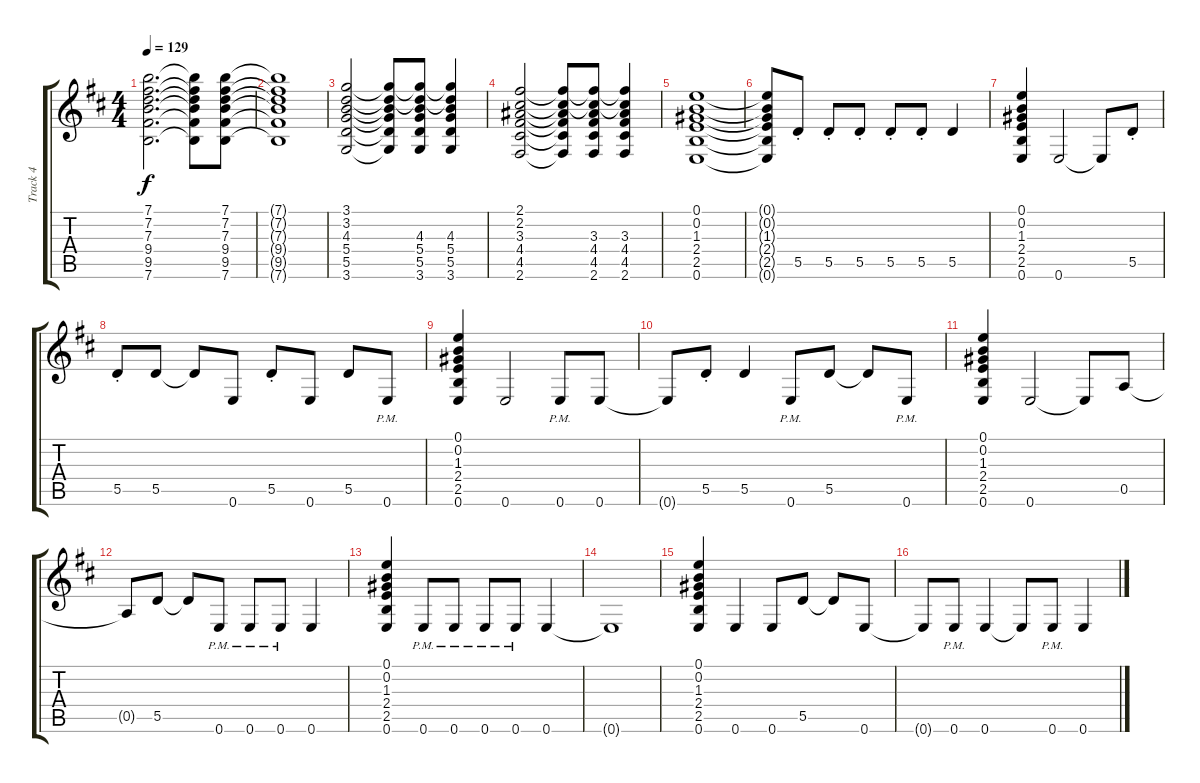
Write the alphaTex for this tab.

\track ("Track 4" "Track 4") {instrument distortionguitar}
\staff {score tabs}
\tuning (E4 B3 G3 D3 A2 E2) {hide}
\ts (4 4)
\tempo 129
\clef g2
\ks bminor
(7.1 7.2 7.3 9.4 9.5 7.6).2{d dy f} (7.1{t} 7.2{t} 7.3{t} 9.4{t} 9.5{t} 7.6{t}).8 (7.1 7.2 7.3 9.4 9.5 7.6).8 |
(7.1{t} 7.2{t} 7.3{t} 9.4{t} 9.5{t} 7.6{t}).1 |
(3.1 3.2 4.3 5.4 5.5 3.6).2 (3.1{t} 3.2{t} 4.3{t} 5.4{t} 5.5{t} 3.6{t}).8 (3.1{t} 3.2{t} 4.3 5.4 5.5 3.6).8 (3.1{t} 3.2{t} 4.3 5.4 5.5 3.6).4 |
(2.1 2.2 3.3 4.4 4.5 2.6).2 (2.1{t} 2.2{t} 3.3{t} 4.4{t} 4.5{t} 2.6{t}).8 (2.1{t} 2.2{t} 3.3 4.4 4.5 2.6).8 (2.1{t} 2.2{t} 3.3 4.4 4.5 2.6).4 |
(0.1 0.2 1.3 2.4 2.5 0.6).1 |
(0.1{t} 0.2{t} 1.3{t} 2.4{t} 2.5{t} 0.6{t}).8 5.5{st}.8 5.5{st}.8 5.5{st}.8 5.5{st}.8 5.5{st}.8 5.5.4 |
(0.1 0.2 1.3 2.4 2.5 0.6).4 0.6.2 0.6{t}.8 5.5{st}.8 |
5.5{st}.8 5.5.8 5.5{t}.8 0.6.8 5.5{st}.8 0.6.8 5.5.8 0.6{pm}.8 |
(0.1 0.2 1.3 2.4 2.5 0.6).4 0.6.2 0.6{pm}.8 0.6.8 |
0.6{t}.8 5.5{st}.8 5.5.4 0.6{pm}.8 5.5.8 5.5{t}.8 0.6{pm}.8 |
(0.1 0.2 1.3 2.4 2.5 0.6).4 0.6.2 0.6{t}.8 0.5.8 |
0.5{t}.8 5.5.8 5.5{t}.8 0.6{pm}.8 0.6{pm}.8 0.6{pm}.8 0.6.4 |
(0.1 0.2 1.3 2.4 2.5 0.6).4 0.6{pm}.8 0.6{pm}.8 0.6{pm}.8 0.6{pm}.8 0.6.4 |
0.6{t}.1 |
(0.1 0.2 1.3 2.4 2.5 0.6).4 0.6.4 0.6.8 5.5.8 5.5{t}.8 0.6.8 |
0.6{t}.8 0.6{pm}.8 0.6.4 0.6{t}.8 0.6{pm}.8 0.6.4
